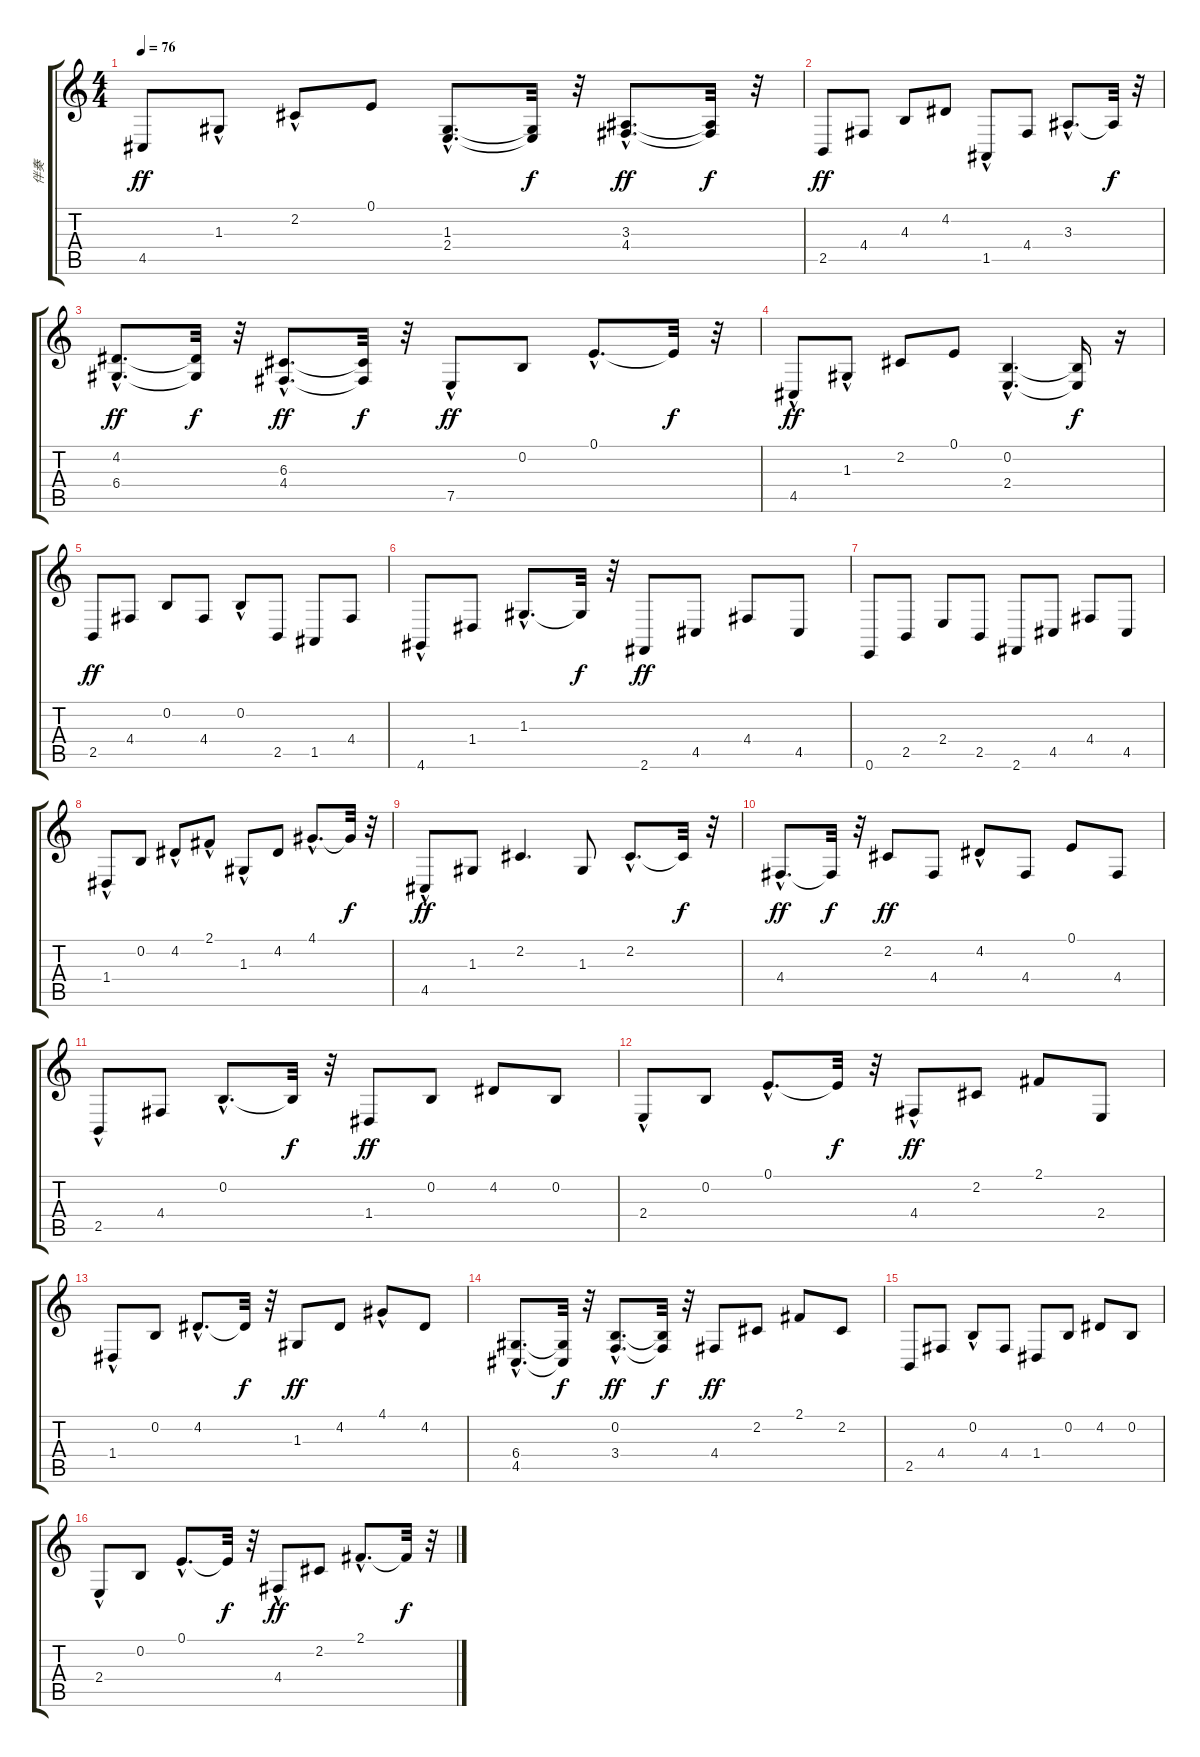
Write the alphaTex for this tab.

\track ("伴奏" "伴奏") {instrument acousticgrandpiano}
\staff {score tabs}
\tuning (E4 B3 G3 D3 A2 E2) {hide}
\ts (4 4)
\tempo 76
\clef g2
\ks c
4.5.8{dy ff} 1.3{hac}.8 2.2{hac}.8 0.1.8 (1.3{hac} 2.4{hac}).8{d} (1.3{t} 2.4{t}).32{dy f} r.32 (3.3{hac} 4.4{hac}).8{d dy ff} (3.3{t} 4.4{t}).32{dy f} r.32 |
2.5.8{dy ff} 4.4.8 4.3.8 4.2.8 1.5{hac}.8 4.4.8 3.3{hac}.8{d} 3.3{t}.32{dy f} r.32 |
(4.2{hac} 6.4{hac}).8{d dy ff} (4.2{t} 6.4{t}).32{dy f} r.32 (6.3{hac} 4.4{hac}).8{d dy ff} (6.3{t} 4.4{t}).32{dy f} r.32 7.5{hac}.8{dy ff} 0.2.8 0.1{hac}.8{d} 0.1{t}.32{dy f} r.32 |
4.5{hac}.8{dy ff} 1.3{hac}.8 2.2.8 0.1.8 (0.2{hac} 2.4{hac}).4{d} (0.2{t} 2.4{t}).16{dy f} r.16 |
2.5.8{dy ff} 4.4.8 0.2.8 4.4.8 0.2{hac}.8 2.5.8 1.5.8 4.4.8 |
4.6{hac}.8 1.4.8 1.3{hac}.8{d} 1.3{t}.32{dy f} r.32 2.6.8{dy ff} 4.5.8 4.4.8 4.5.8 |
0.6.8 2.5.8 2.4.8 2.5.8 2.6.8 4.5.8 4.4.8 4.5.8 |
1.4{hac}.8 0.2.8 4.2{hac}.8 2.1{hac}.8 1.3{hac}.8 4.2.8 4.1{hac}.8{d} 4.1{t}.32{dy f} r.32 |
4.5{hac}.8{dy ff} 1.3.8 2.2.4{d} 1.3.8 2.2{hac}.8{d} 2.2{t}.32{dy f} r.32 |
4.4{hac}.8{d dy ff} 4.4{t}.32{dy f} r.32 2.2.8{dy ff} 4.4.8 4.2{hac}.8 4.4.8 0.1.8 4.4.8 |
2.5{hac}.8 4.4.8 0.2{hac}.8{d} 0.2{t}.32{dy f} r.32 1.4.8{dy ff} 0.2.8 4.2.8 0.2.8 |
2.4{hac}.8 0.2.8 0.1{hac}.8{d} 0.1{t}.32{dy f} r.32 4.4{hac}.8{dy ff} 2.2.8 2.1.8 2.4.8 |
1.4{hac}.8 0.2.8 4.2{hac}.8{d} 4.2{t}.32{dy f} r.32 1.3.8{dy ff} 4.2.8 4.1{hac}.8 4.2.8 |
(6.4{hac} 4.5{hac}).8{d} (6.4{t} 4.5{t}).32{dy f} r.32 (0.2{hac} 3.4{hac}).8{d dy ff} (0.2{t} 3.4{t}).32{dy f} r.32 4.4.8{dy ff} 2.2.8 2.1.8 2.2.8 |
2.5.8 4.4.8 0.2{hac}.8 4.4.8 1.4.8 0.2.8 4.2.8 0.2.8 |
2.4{hac}.8 0.2.8 0.1{hac}.8{d} 0.1{t}.32{dy f} r.32 4.4{hac}.8{dy ff} 2.2.8 2.1{hac}.8{d} 2.1{t}.32{dy f} r.32
